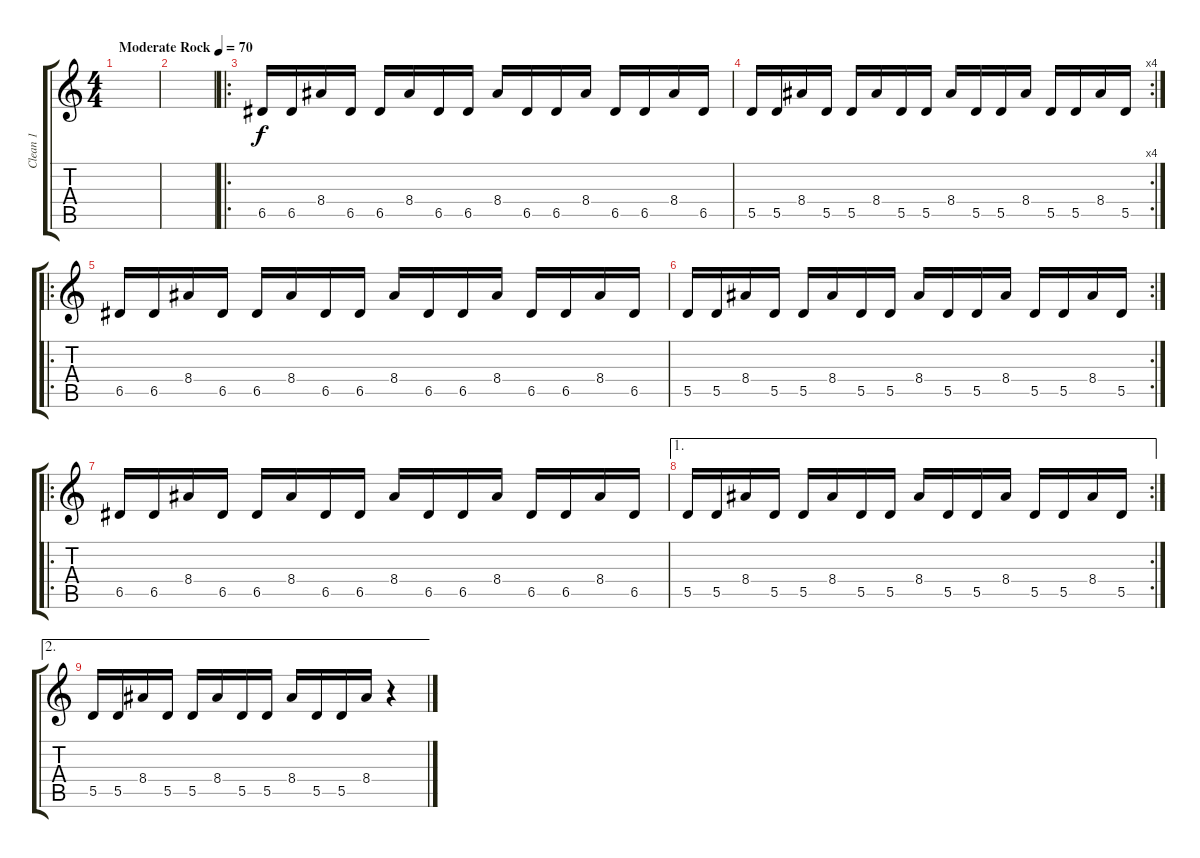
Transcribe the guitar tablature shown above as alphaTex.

\track ("Clean 1" "Clean 1") {instrument acousticguitarsteel}
\staff {score tabs}
\tuning (E4 B3 G3 D3 A2 E2) {hide}
\ts (4 4)
\tempo (70 "Moderate Rock")
\clef g2
\ks c
|
|
\ro
6.5.16{volume 8} 6.5.16 8.4.16 6.5.16 6.5.16 8.4.16 6.5.16 6.5.16 8.4.16 6.5.16 6.5.16 8.4.16 6.5.16 6.5.16 8.4.16 6.5.16 |
\rc 4
5.5.16 5.5.16 8.4.16 5.5.16 5.5.16 8.4.16 5.5.16 5.5.16 8.4.16 5.5.16 5.5.16 8.4.16 5.5.16 5.5.16 8.4.16 5.5.16 |
\ro
6.5.16{volume 8} 6.5.16 8.4.16 6.5.16 6.5.16 8.4.16 6.5.16 6.5.16 8.4.16 6.5.16 6.5.16 8.4.16 6.5.16 6.5.16 8.4.16 6.5.16 |
\rc 2
5.5.16 5.5.16 8.4.16 5.5.16 5.5.16 8.4.16 5.5.16 5.5.16 8.4.16 5.5.16 5.5.16 8.4.16 5.5.16 5.5.16 8.4.16 5.5.16 |
\ro
6.5.16{volume 8} 6.5.16 8.4.16 6.5.16 6.5.16 8.4.16 6.5.16 6.5.16 8.4.16 6.5.16 6.5.16 8.4.16 6.5.16 6.5.16 8.4.16 6.5.16 |
\ae 1
\rc 2
5.5.16 5.5.16 8.4.16 5.5.16 5.5.16 8.4.16 5.5.16 5.5.16 8.4.16 5.5.16 5.5.16 8.4.16 5.5.16 5.5.16 8.4.16 5.5.16 |
\ae 2
5.5.16 5.5.16 8.4.16 5.5.16 5.5.16 8.4.16 5.5.16 5.5.16 8.4.16 5.5.16 5.5.16 8.4.16 r.4
